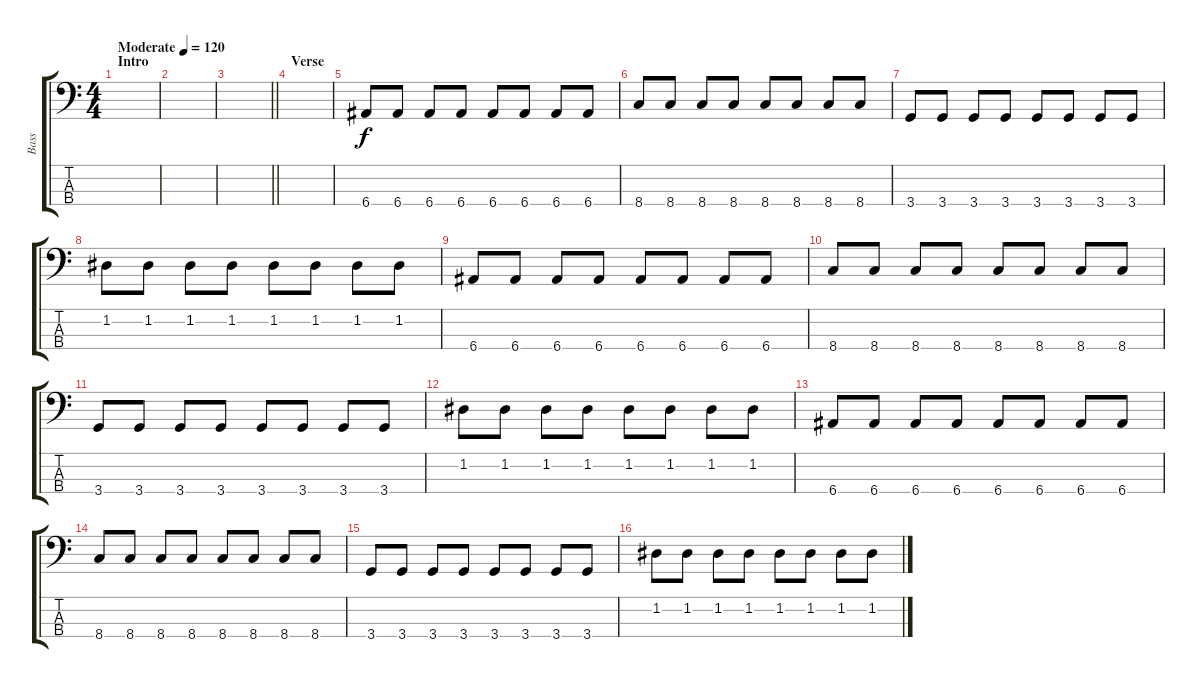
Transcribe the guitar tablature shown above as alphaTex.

\track ("Bass" "Bass") {instrument electricbasspick}
\staff {score tabs}
\tuning (G2 D2 A1 E1) {hide}
\ts (4 4)
\section ("" "Intro")
\tempo (120 "Moderate")
\clef f4
\ks c
|
|
\barLineRight lightlight
|
\section ("" "Verse")
|
6.4.8 6.4.8 6.4.8 6.4.8 6.4.8 6.4.8 6.4.8 6.4.8 |
8.4.8 8.4.8 8.4.8 8.4.8 8.4.8 8.4.8 8.4.8 8.4.8 |
3.4.8 3.4.8 3.4.8 3.4.8 3.4.8 3.4.8 3.4.8 3.4.8 |
1.2.8 1.2.8 1.2.8 1.2.8 1.2.8 1.2.8 1.2.8 1.2.8 |
6.4.8 6.4.8 6.4.8 6.4.8 6.4.8 6.4.8 6.4.8 6.4.8 |
8.4.8 8.4.8 8.4.8 8.4.8 8.4.8 8.4.8 8.4.8 8.4.8 |
3.4.8 3.4.8 3.4.8 3.4.8 3.4.8 3.4.8 3.4.8 3.4.8 |
1.2.8 1.2.8 1.2.8 1.2.8 1.2.8 1.2.8 1.2.8 1.2.8 |
6.4.8 6.4.8 6.4.8 6.4.8 6.4.8 6.4.8 6.4.8 6.4.8 |
8.4.8 8.4.8 8.4.8 8.4.8 8.4.8 8.4.8 8.4.8 8.4.8 |
3.4.8 3.4.8 3.4.8 3.4.8 3.4.8 3.4.8 3.4.8 3.4.8 |
1.2.8 1.2.8 1.2.8 1.2.8 1.2.8 1.2.8 1.2.8 1.2.8
